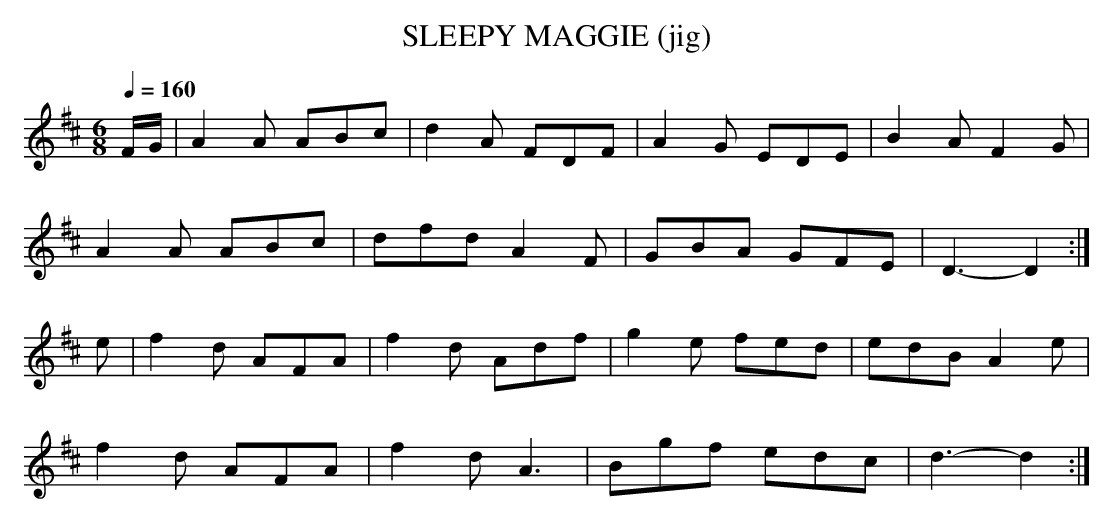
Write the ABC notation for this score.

X:1
T:SLEEPY MAGGIE (jig)
Q:1/4=160
L:1/8
M:6/8
K:D
F/G/|A2A ABc|d2A FDF|A2G EDE|B2A F2G|
A2A ABc|dfd A2F|GBA GFE|D3-D2 :|
e|f2 d AFA|f2d Adf|g2e fed|edB A2e|
f2d AFA|f2d A3|Bgf edc|d3-d2 :|
